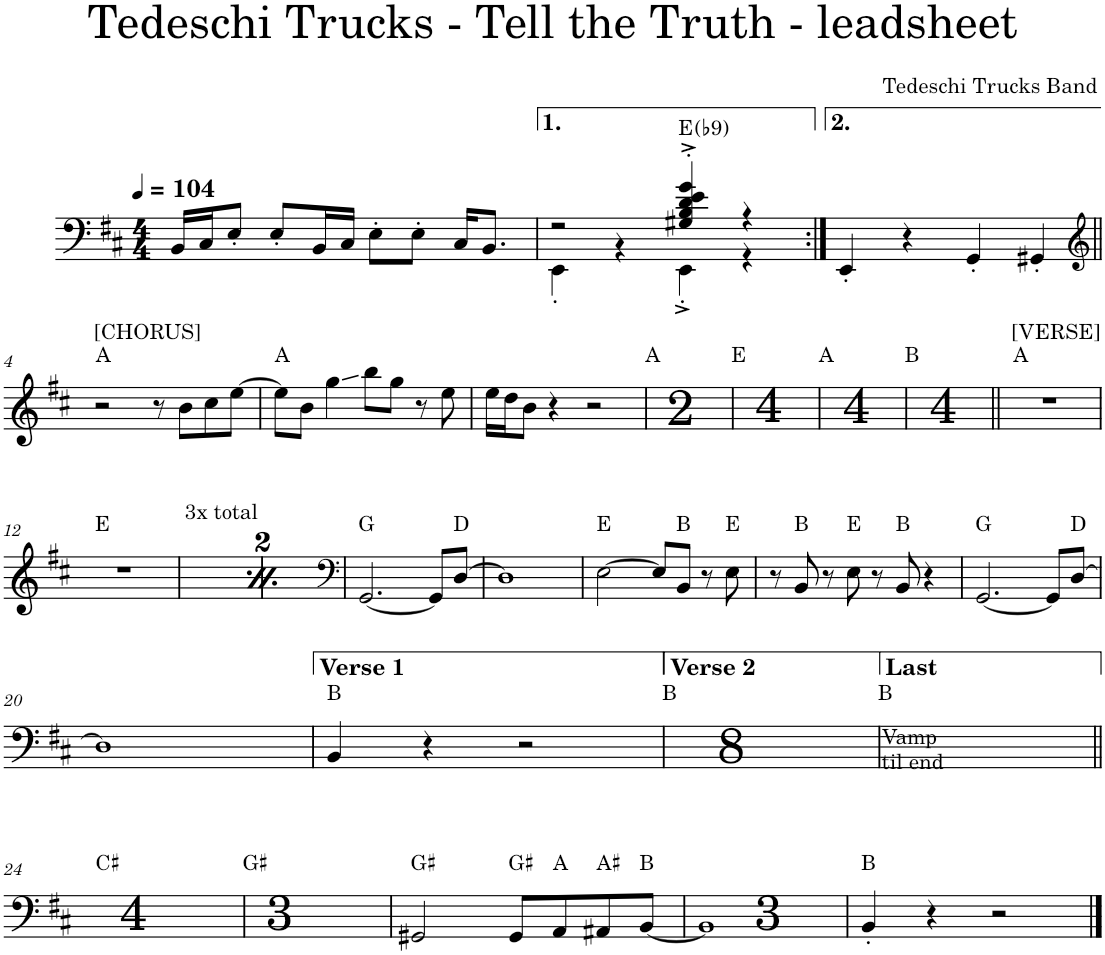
**kern	**harte
*part1	*part1
*staff1	*
*I"Piano	*
*I'Pno.	*
*clefF4	*
*k[f#c#]	*
*M4/4	*
*MM104	*
=1	=1
16BB/LL	.
16C#/J	.
8E'/J	.
8E'/L	.
16BB/L	.
16C#/JJ	.
8E'\L	.
8E'\J	.
16C#/KL	.
8.BB/J	.
=2	=2
*^	*
2r	4EE'\	.
.	4r	.
4G#X/^' 4B/^' 4d/^' 4e/^' 4g/^'	4EE^'\	E:maj(b9)
4r	4r	.
*v	*v	*
=3:|!	=3:|!
4EE'/	.
4r	.
4GG'/	.
4GG#X'/	.
!!LO:LB:g=z
=4||	=4||
*clefG2	*
!LO:TX:a:t=[CHORUS]	!
2r	A:maj
8r	.
8b\L	.
8cc#\	.
[8ee\J	.
=5	=5
8ee\L]	A:maj
8b\J	.
4gg\	.
8bb\L	.
8gg\J	.
8r	.
8ee\	.
=6	=6
16ee\LL	.
16dd\J	.
8b\J	.
4r	.
2r	.
=7	=7
!LO:TX:a:t=2	!
1ryy	A:maj
=8	=8
!LO:TX:a:t=4	!
1ryy	E:maj
=9	=9
!LO:TX:a:t=4	!
1ryy	A:maj
=10	=10
!LO:TX:a:t=4	!
1ryy	B:maj
=11||	=11||
!LO:TX:a:t=[VERSE]	!
1r	A:maj
!!LO:LB:g=z
=12	=12
1r	E:maj
=13	=13
!LO:TX:a:t=[VERSE]	!
1r	A:maj
=14	=14
1r	E:maj
=15	=15
*clefF4	*
[2.GG/	G:maj
8GG/L]	.
[8D/J	D:maj
=16	=16
1D]	.
=17	=17
[2E\	E:maj
8E/L]	.
8BB/J	B:maj
8r	.
8E\	E:maj
=18	=18
8r	.
8BB/	B:maj
8r	.
8E\	E:maj
8r	.
8BB/	B:maj
4r	.
=19	=19
[2.GG/	G:maj
8GG/L]	.
[8D/J	D:maj
!!LO:LB:g=z
=20	=20
1D]	.
=21	=21
4BB/	B:maj
4r	.
2r	.
=22	=22
!LO:TX:a:t=8	!
1ryy	B:maj
=23	=23
!LO:TX:a:t=Vamp	!
!LO:TX:a:t=til end	!
1ryy	B:maj
!!LO:LB:g=z
=24||	=24||
!LO:TX:a:t=4	!
1ryy	C#:maj
=25	=25
!LO:TX:a:t=3	!
1ryy	G#:maj
=26	=26
2GG#X/	G#:maj
8GG#/L	G#:maj
8AA/	A:maj
8AA#X/	A#:maj
[8BB/J	B:maj
=27	=27
!LO:TX:a:t=3	!
1BB]	.
=28	=28
4BB'/	B:maj
4r	.
2r	.
==	==
*-	*-
